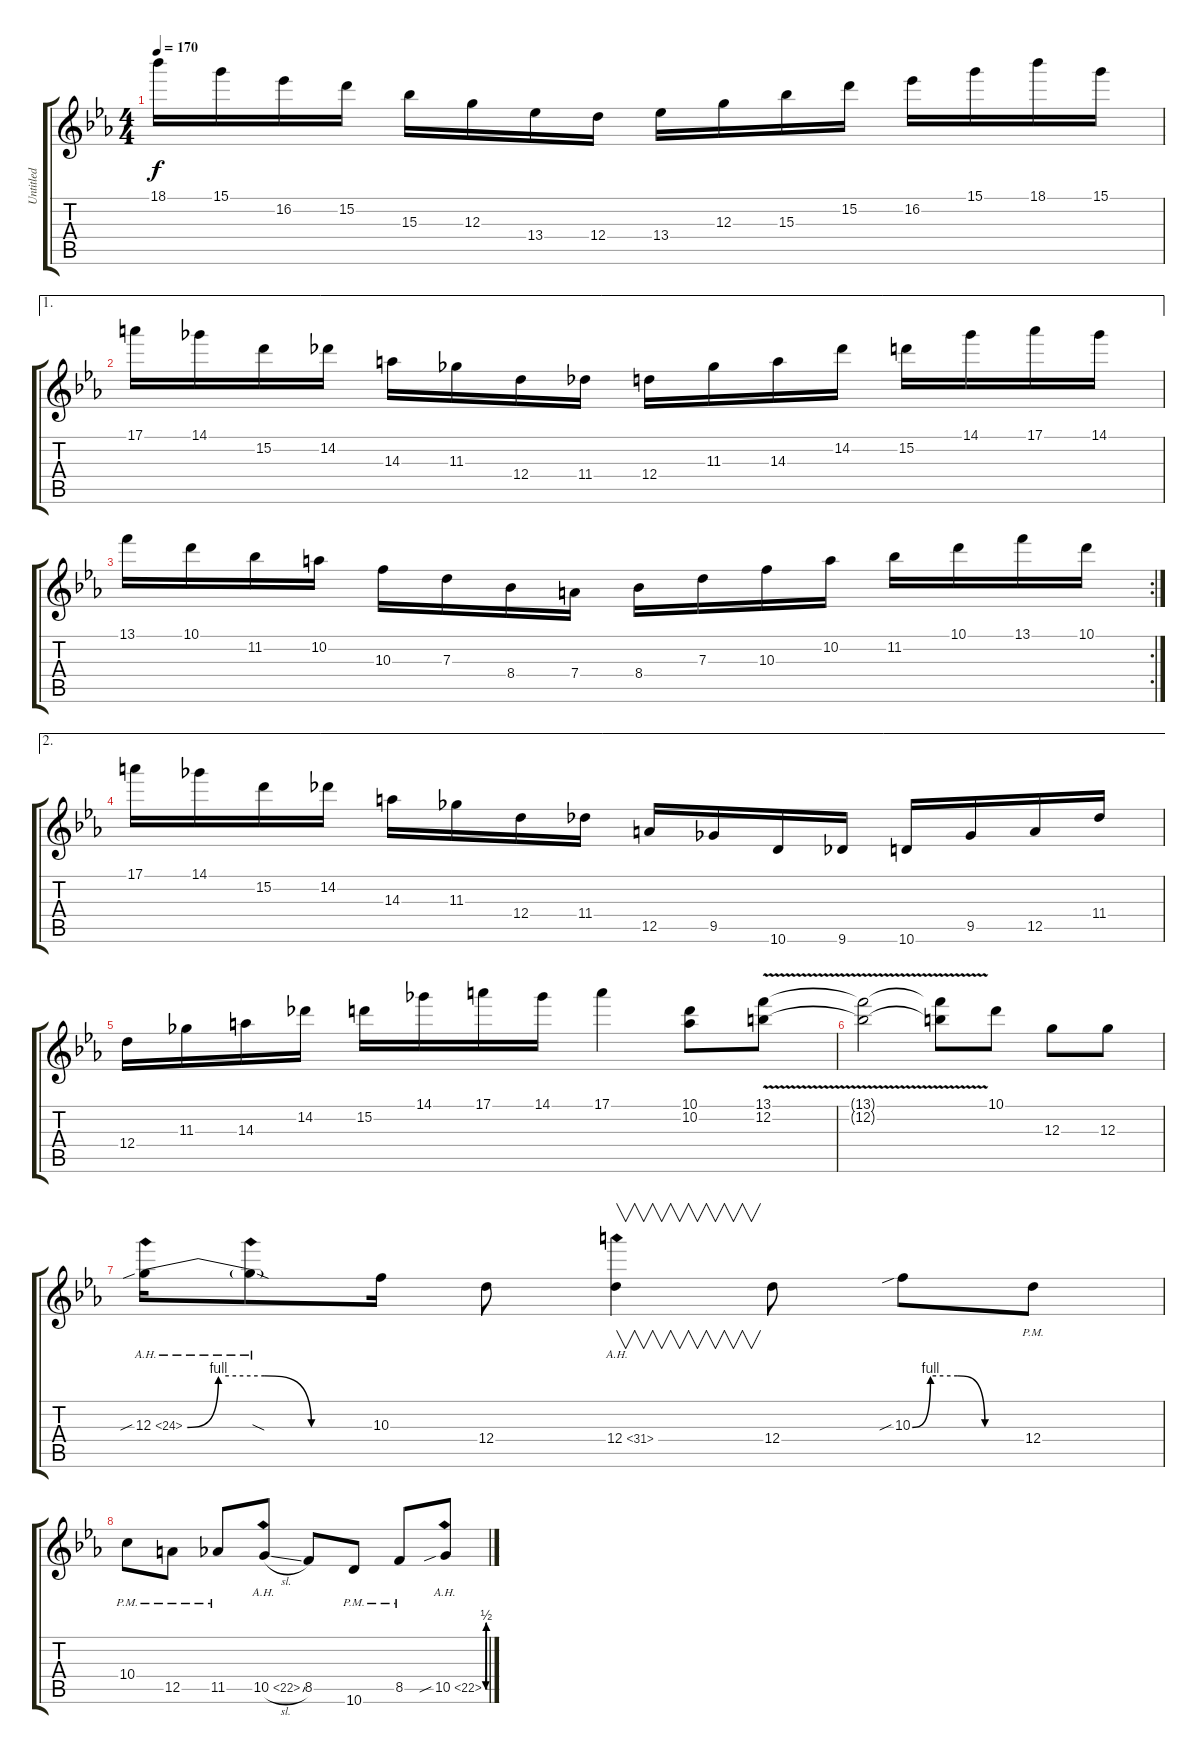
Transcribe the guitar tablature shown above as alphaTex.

\track ("Untitled" "Untitled") {instrument distortionguitar}
\staff {score tabs}
\tuning (E4 B3 G3 D3 A2 E2) {hide}
\ts (4 4)
\tempo 170
\clef g2
\ks eb
18.1.16{dy f} 15.1.16 16.2.16 15.2.16 15.3.16 12.3.16 13.4.16 12.4.16 13.4.16 12.3.16 15.3.16 15.2.16 16.2.16 15.1.16 18.1.16 15.1.16 |
\ae 1
17.1.16 14.1.16 15.2.16 14.2.16 14.3.16 11.3.16 12.4.16 11.4.16 12.4.16 11.3.16 14.3.16 14.2.16 15.2.16 14.1.16 17.1.16 14.1.16 |
\rc 2
13.1.16 10.1.16 11.2.16 10.2.16 10.3.16 7.3.16 8.4.16 7.4.16 8.4.16 7.3.16 10.3.16 10.2.16 11.2.16 10.1.16 13.1.16 10.1.16 |
\ae 2
17.1.16 14.1.16 15.2.16 14.2.16 14.3.16 11.3.16 12.4.16 11.4.16 12.5.16 9.5.16 10.6.16 9.6.16 10.6.16 9.5.16 12.5.16 11.4.16 |
12.4.16 11.3.16 14.3.16 14.2.16 15.2.16 14.1.16 17.1.16 14.1.16 17.1.4 (10.1 10.2).8 (13.1{v} 12.2{v}).8 |
(13.1{v t} 12.2{v t}).2 (13.1{v t} 12.2{v t}).8 10.1.8 12.3.8 12.3.8 |
12.3{be (custom 0 0 10 4 25 4 40 0 60 0) ah 12 sib}.16 12.3{ah 12 sod t}.8 10.3.16 12.4.8 12.4{ah 19}.4{v} 12.4.8 10.3{be (custom 0 0 10 4 25 4 40 0 60 0) sib}.8 12.4{pm}.8 |
10.4{pm}.8 12.5{pm}.8 11.5{pm}.8 10.5{ah 12 sl}.8 8.5.8 10.6{pm}.8 8.5{pm}.8 10.5{be (custom 0 0 10 2 25 2 40 0 60 0) ah 12 sib}.8
